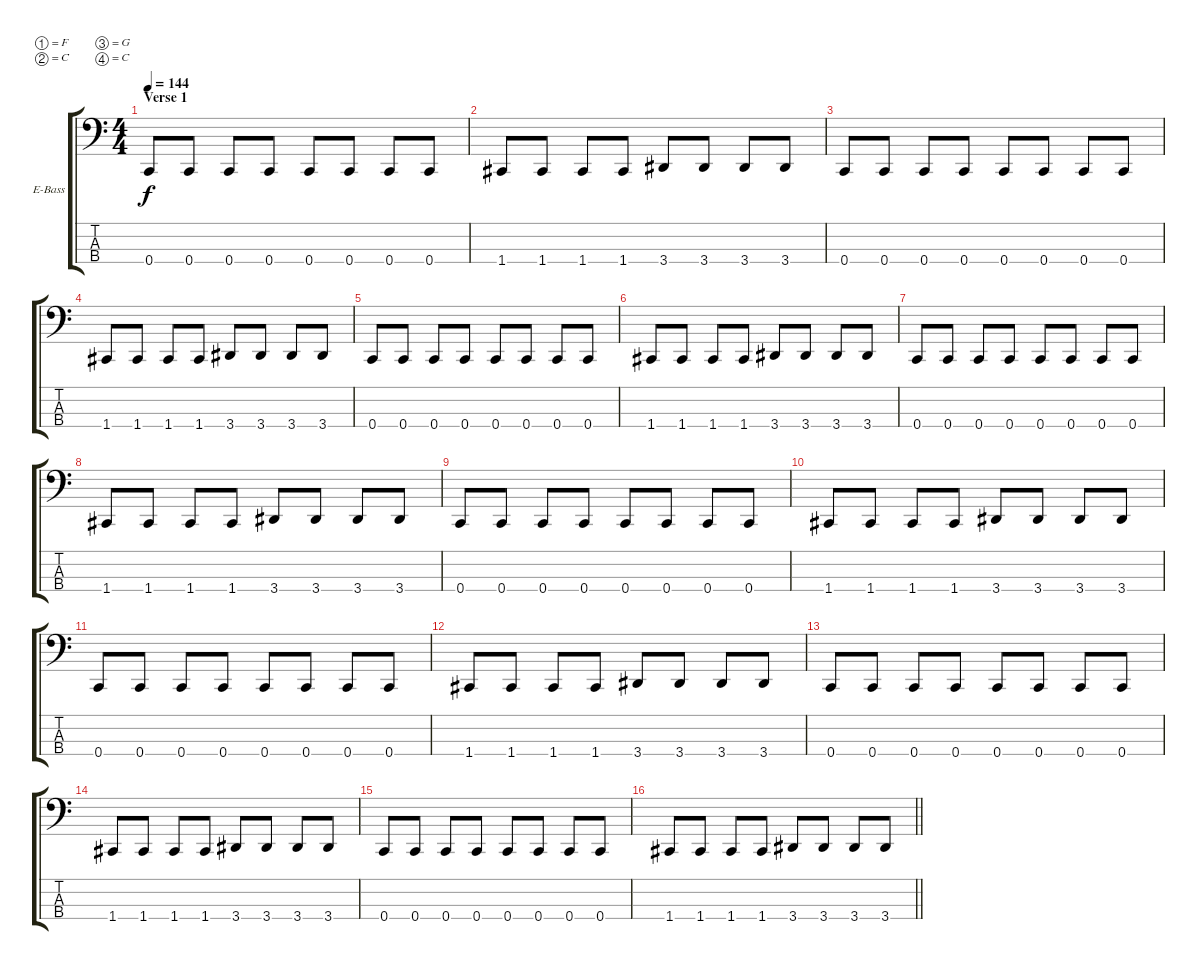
\bracketExtendMode groupsimilarinstruments
\firstSystemTrackNameOrientation horizontal
\otherSystemsTrackNameOrientation horizontal
\track ("Olli" "E-Bass") {instrument electricbassfinger}
\staff {score tabs}
\tuning (F2 C2 G1 C1)
\ts (4 4)
\section ("" "Verse 1")
\tempo 144
\clef f4
\ks c
0.4.8{dy f} 0.4.8 0.4.8 0.4.8 0.4.8 0.4.8 0.4.8 0.4.8 |
1.4.8 1.4.8 1.4.8 1.4.8 3.4.8 3.4.8 3.4.8 3.4.8 |
0.4.8 0.4.8 0.4.8 0.4.8 0.4.8 0.4.8 0.4.8 0.4.8 |
1.4.8 1.4.8 1.4.8 1.4.8 3.4.8 3.4.8 3.4.8 3.4.8 |
0.4.8 0.4.8 0.4.8 0.4.8 0.4.8 0.4.8 0.4.8 0.4.8 |
1.4.8 1.4.8 1.4.8 1.4.8 3.4.8 3.4.8 3.4.8 3.4.8 |
0.4.8 0.4.8 0.4.8 0.4.8 0.4.8 0.4.8 0.4.8 0.4.8 |
1.4.8 1.4.8 1.4.8 1.4.8 3.4.8 3.4.8 3.4.8 3.4.8 |
0.4.8 0.4.8 0.4.8 0.4.8 0.4.8 0.4.8 0.4.8 0.4.8 |
1.4.8 1.4.8 1.4.8 1.4.8 3.4.8 3.4.8 3.4.8 3.4.8 |
0.4.8 0.4.8 0.4.8 0.4.8 0.4.8 0.4.8 0.4.8 0.4.8 |
1.4.8 1.4.8 1.4.8 1.4.8 3.4.8 3.4.8 3.4.8 3.4.8 |
0.4.8 0.4.8 0.4.8 0.4.8 0.4.8 0.4.8 0.4.8 0.4.8 |
1.4.8 1.4.8 1.4.8 1.4.8 3.4.8 3.4.8 3.4.8 3.4.8 |
0.4.8 0.4.8 0.4.8 0.4.8 0.4.8 0.4.8 0.4.8 0.4.8 |
\barLineRight lightlight
1.4.8 1.4.8 1.4.8 1.4.8 3.4.8 3.4.8 3.4.8 3.4.8
